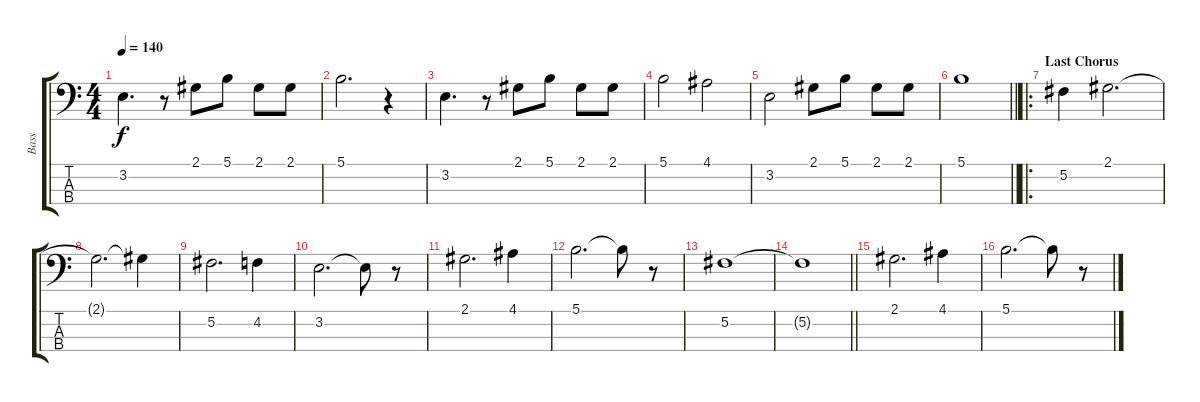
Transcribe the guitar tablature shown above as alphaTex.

\track ("Bass" "Bass") {instrument electricbassfinger}
\staff {score tabs}
\tuning (Gb2 Db2 Ab1 Eb1) {hide}
\ts (4 4)
\tempo 140
\clef f4
\ks c
3.2.4{d dy f} r.8 2.1.8 5.1.8 2.1.8 2.1.8 |
5.1.2{d} r.4 |
3.2.4{d} r.8 2.1.8 5.1.8 2.1.8 2.1.8 |
5.1.2 4.1.2 |
3.2.2 2.1.8 5.1.8 2.1.8 2.1.8 |
\barLineRight lightlight
5.1.1 |
\ro
\section ("" "Last Chorus")
5.2.4 2.1.2{d} |
2.1{t}.2{d} 2.1{t}.4 |
5.2.2{d} 4.2.4 |
3.2.2{d} 3.2{t}.8 r.8 |
2.1.2{d} 4.1.4 |
5.1.2{d} 5.1{t}.8 r.8 |
5.2.1 |
\barLineRight lightlight
5.2{t}.1 |
2.1.2{d} 4.1.4 |
5.1.2{d} 5.1{t}.8 r.8
